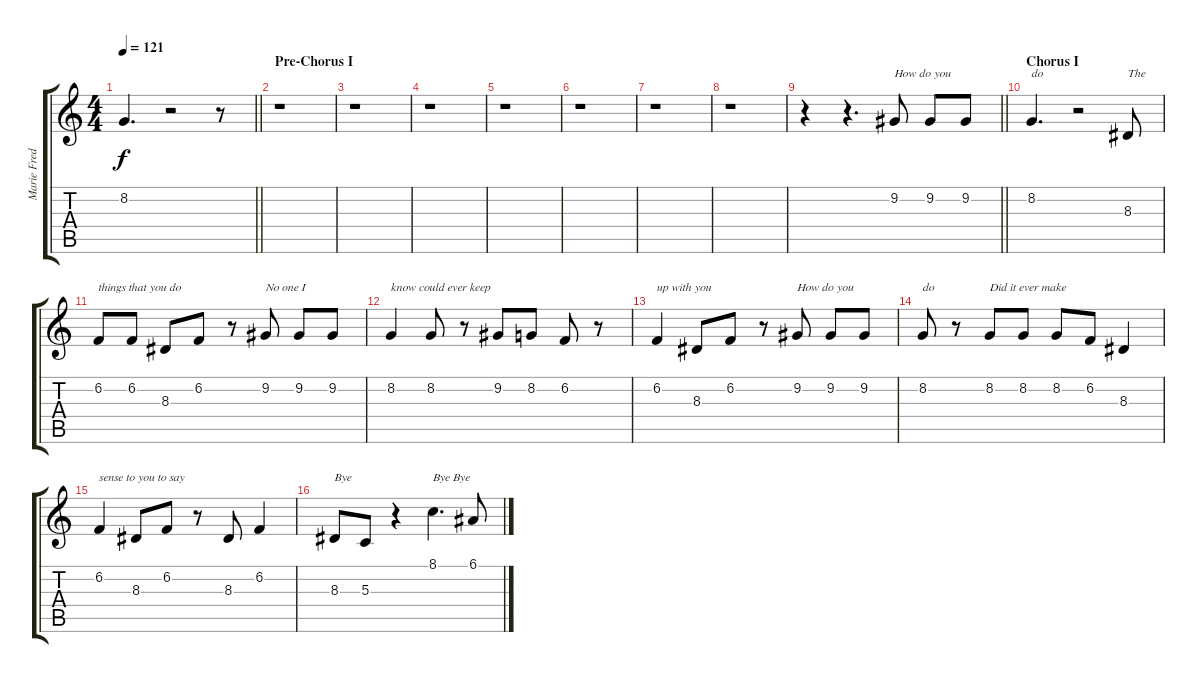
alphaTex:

\track ("Marie Fredriksson" "Marie Fred") {instrument altosax}
\staff {score tabs}
\tuning (E4 B3 G3 D3 A2 E2) {hide}
\ts (4 4)
\tempo 121
\clef g2
\barLineRight lightlight
\ks c
8.2{t}.4{d dy f} r.2 r.8 |
\section ("" "Pre-Chorus I")
r.1 |
r.1 |
r.1 |
r.1 |
r.1 |
r.1 |
r.1 |
\barLineRight lightlight
r.4 r.4{d} 9.2.8{txt "How do you"} 9.2.8 9.2.8 |
\section ("" "Chorus I")
8.2.4{d txt "do"} r.2 8.3.8{txt "The"} |
6.2.8{txt "things that you do"} 6.2.8 8.3.8 6.2.8 r.8 9.2.8{txt "No one I"} 9.2.8 9.2.8 |
8.2.4{txt "know could ever keep"} 8.2.8 r.8 9.2.8 8.2.8 6.2.8 r.8 |
6.2.4{txt "up with you"} 8.3.8 6.2.8 r.8 9.2.8{txt "How do you"} 9.2.8 9.2.8 |
8.2.8{txt "do"} r.8 8.2.8{txt "Did it ever make"} 8.2.8 8.2.8 6.2.8 8.3.4 |
6.2.4{txt "sense to you to say"} 8.3.8 6.2.8 r.8 8.3.8 6.2.4 |
8.3.8{txt "Bye"} 5.3.8 r.4 8.1.4{d txt "Bye Bye"} 6.1.8
